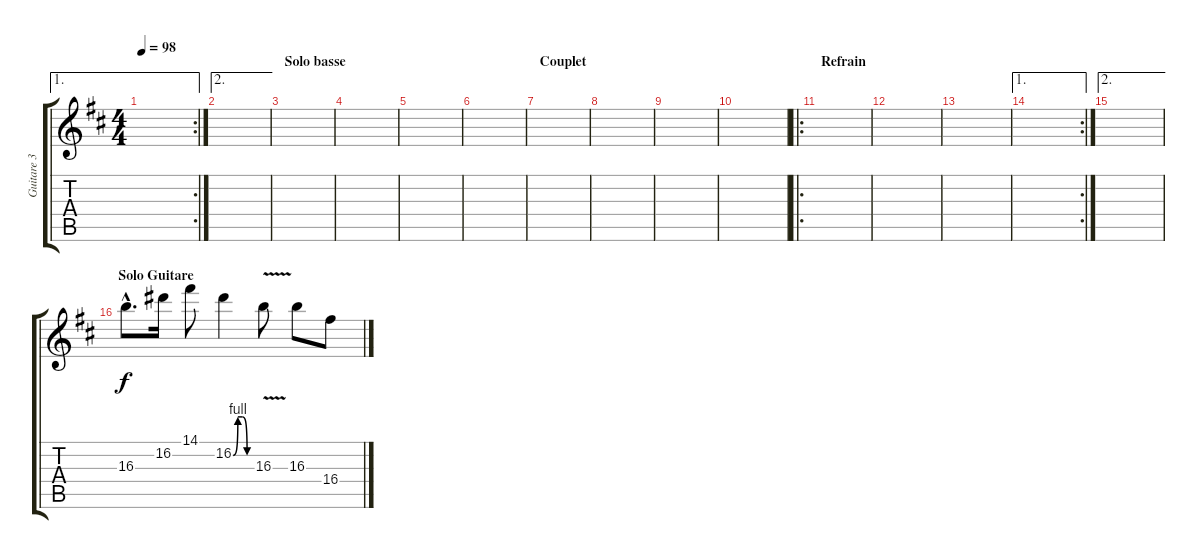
\track ("Guitare 3 / Solo" "Guitare 3 ") {instrument overdrivenguitar}
\staff {score tabs}
\tuning (E4 B3 G3 D3 A2 E2) {hide}
\ae 1
\rc 2
\ts (4 4)
\tempo 98
\clef g2
\ks d
|
\ae 2
|
\section ("" "Solo basse")
|
|
|
|
\section ("" "Couplet")
|
|
|
|
\ro
\section ("" "Refrain")
|
|
|
\ae 1
\rc 2
|
\ae 2
|
\section ("" "Solo Guitare")
16.3{hac}.8{d} 16.2.16 14.1.8 16.2{be (custom 0 0 15 4 30 4 45 0 60 0)}.4 16.3{v}.8 16.3.8 16.4.8
